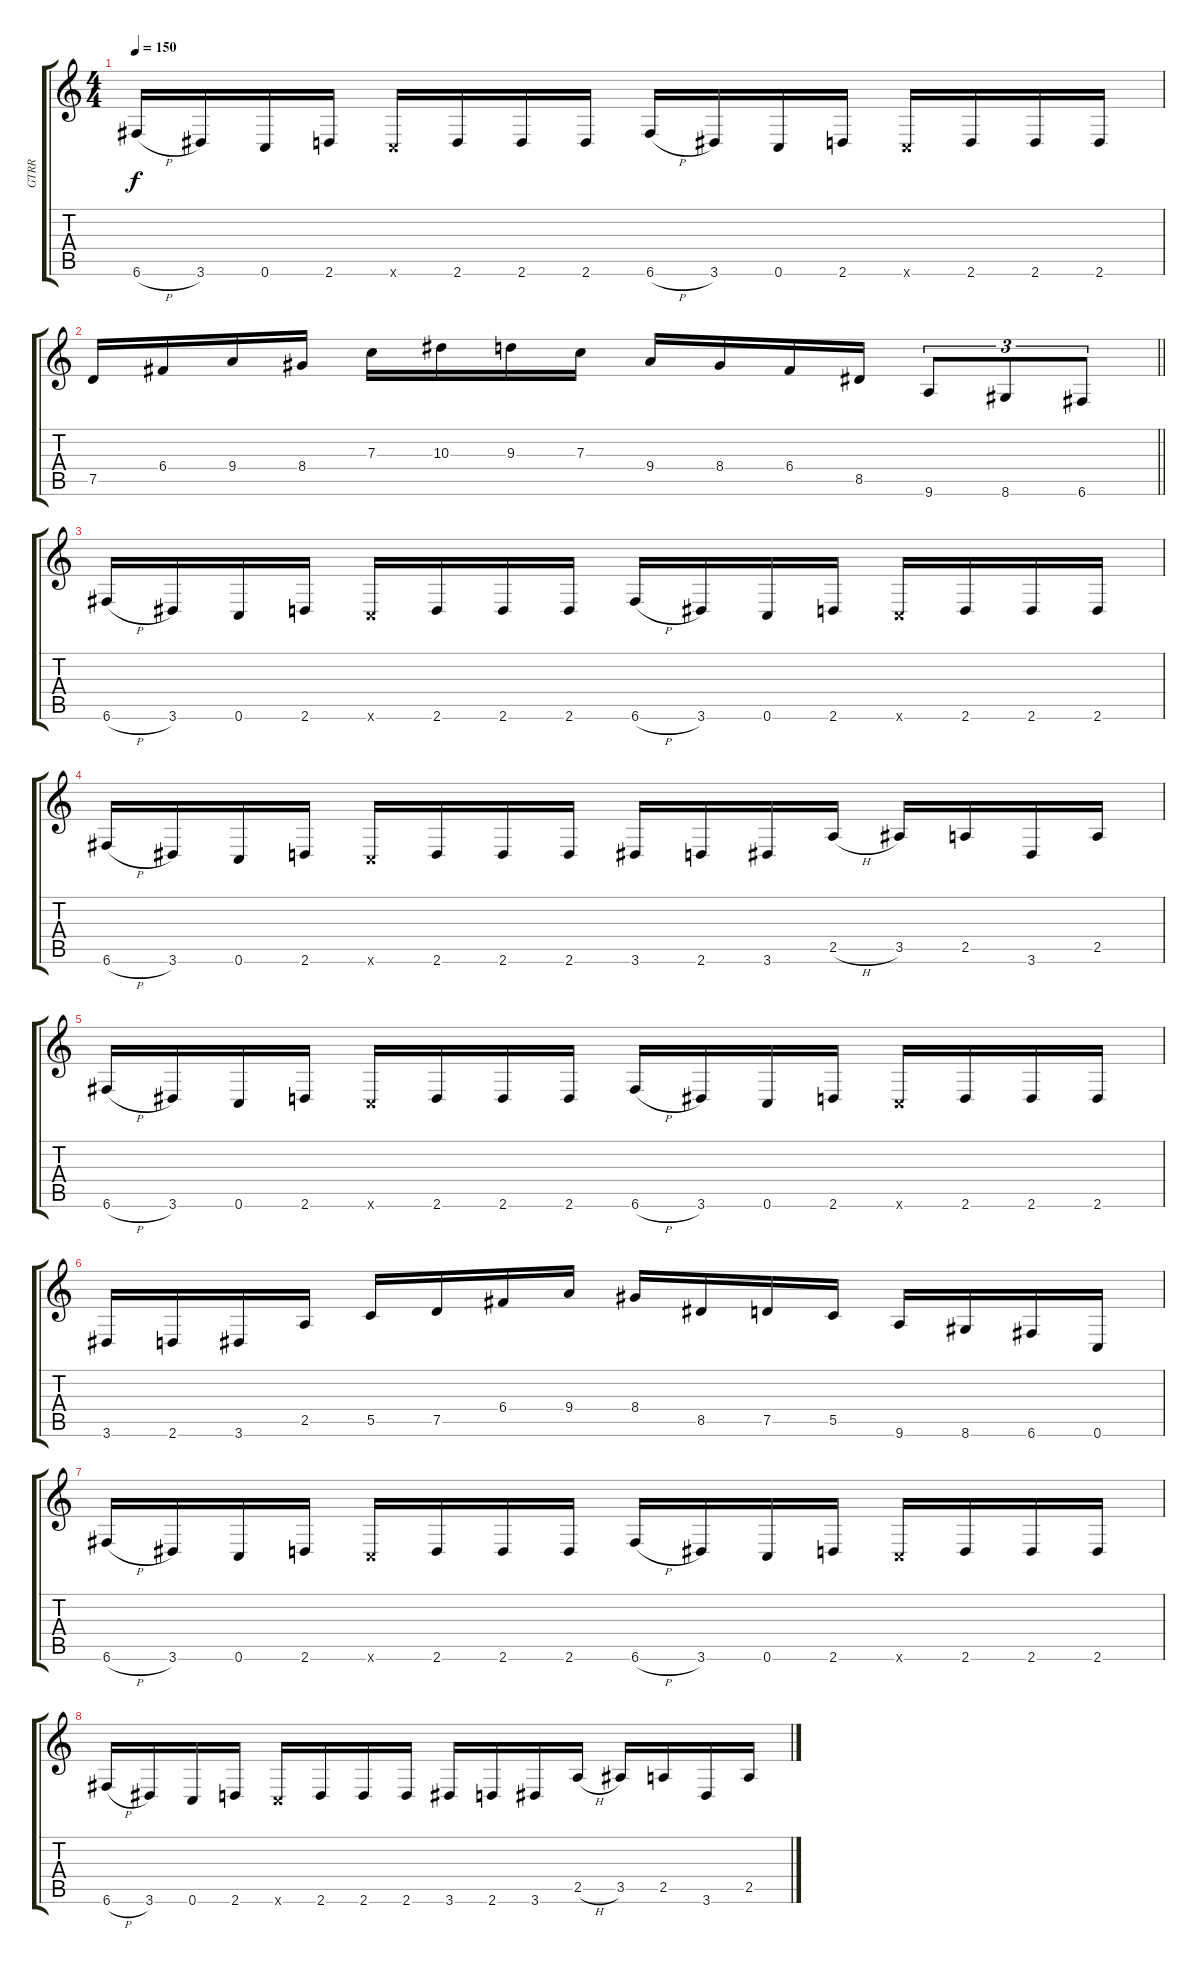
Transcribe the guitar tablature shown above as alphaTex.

\track ("GTRR" "GTRR") {instrument distortionguitar}
\staff {score tabs}
\tuning (D4 A3 F3 C3 G2 C2) {hide}
\ts (4 4)
\tempo 150
\clef g2
\ks c
6.6{h}.16{dy f} 3.6.16 0.6.16 2.6.16 0.6{x}.16 2.6.16 2.6.16 2.6.16 6.6{h}.16 3.6.16 0.6.16 2.6.16 0.6{x}.16 2.6.16 2.6.16 2.6.16 |
\barLineRight lightlight
7.5.16 6.4.16 9.4.16 8.4.16 7.3.16 10.3.16 9.3.16 7.3.16 9.4.16 8.4.16 6.4.16 8.5.16 9.6.8{tu (3 2)} 8.6.8{tu (3 2)} 6.6.8{tu (3 2)} |
6.6{h}.16 3.6.16 0.6.16 2.6.16 0.6{x}.16 2.6.16 2.6.16 2.6.16 6.6{h}.16 3.6.16 0.6.16 2.6.16 0.6{x}.16 2.6.16 2.6.16 2.6.16 |
6.6{h}.16 3.6.16 0.6.16 2.6.16 0.6{x}.16 2.6.16 2.6.16 2.6.16 3.6.16 2.6.16 3.6.16 2.5{h}.16 3.5.16 2.5.16 3.6.16 2.5.16 |
6.6{h}.16 3.6.16 0.6.16 2.6.16 0.6{x}.16 2.6.16 2.6.16 2.6.16 6.6{h}.16 3.6.16 0.6.16 2.6.16 0.6{x}.16 2.6.16 2.6.16 2.6.16 |
3.6.16 2.6.16 3.6.16 2.5.16 5.5.16 7.5.16 6.4.16 9.4.16 8.4.16 8.5.16 7.5.16 5.5.16 9.6.16 8.6.16 6.6.16 0.6.16 |
6.6{h}.16 3.6.16 0.6.16 2.6.16 0.6{x}.16 2.6.16 2.6.16 2.6.16 6.6{h}.16 3.6.16 0.6.16 2.6.16 0.6{x}.16 2.6.16 2.6.16 2.6.16 |
6.6{h}.16 3.6.16 0.6.16 2.6.16 0.6{x}.16 2.6.16 2.6.16 2.6.16 3.6.16 2.6.16 3.6.16 2.5{h}.16 3.5.16 2.5.16 3.6.16 2.5.16
